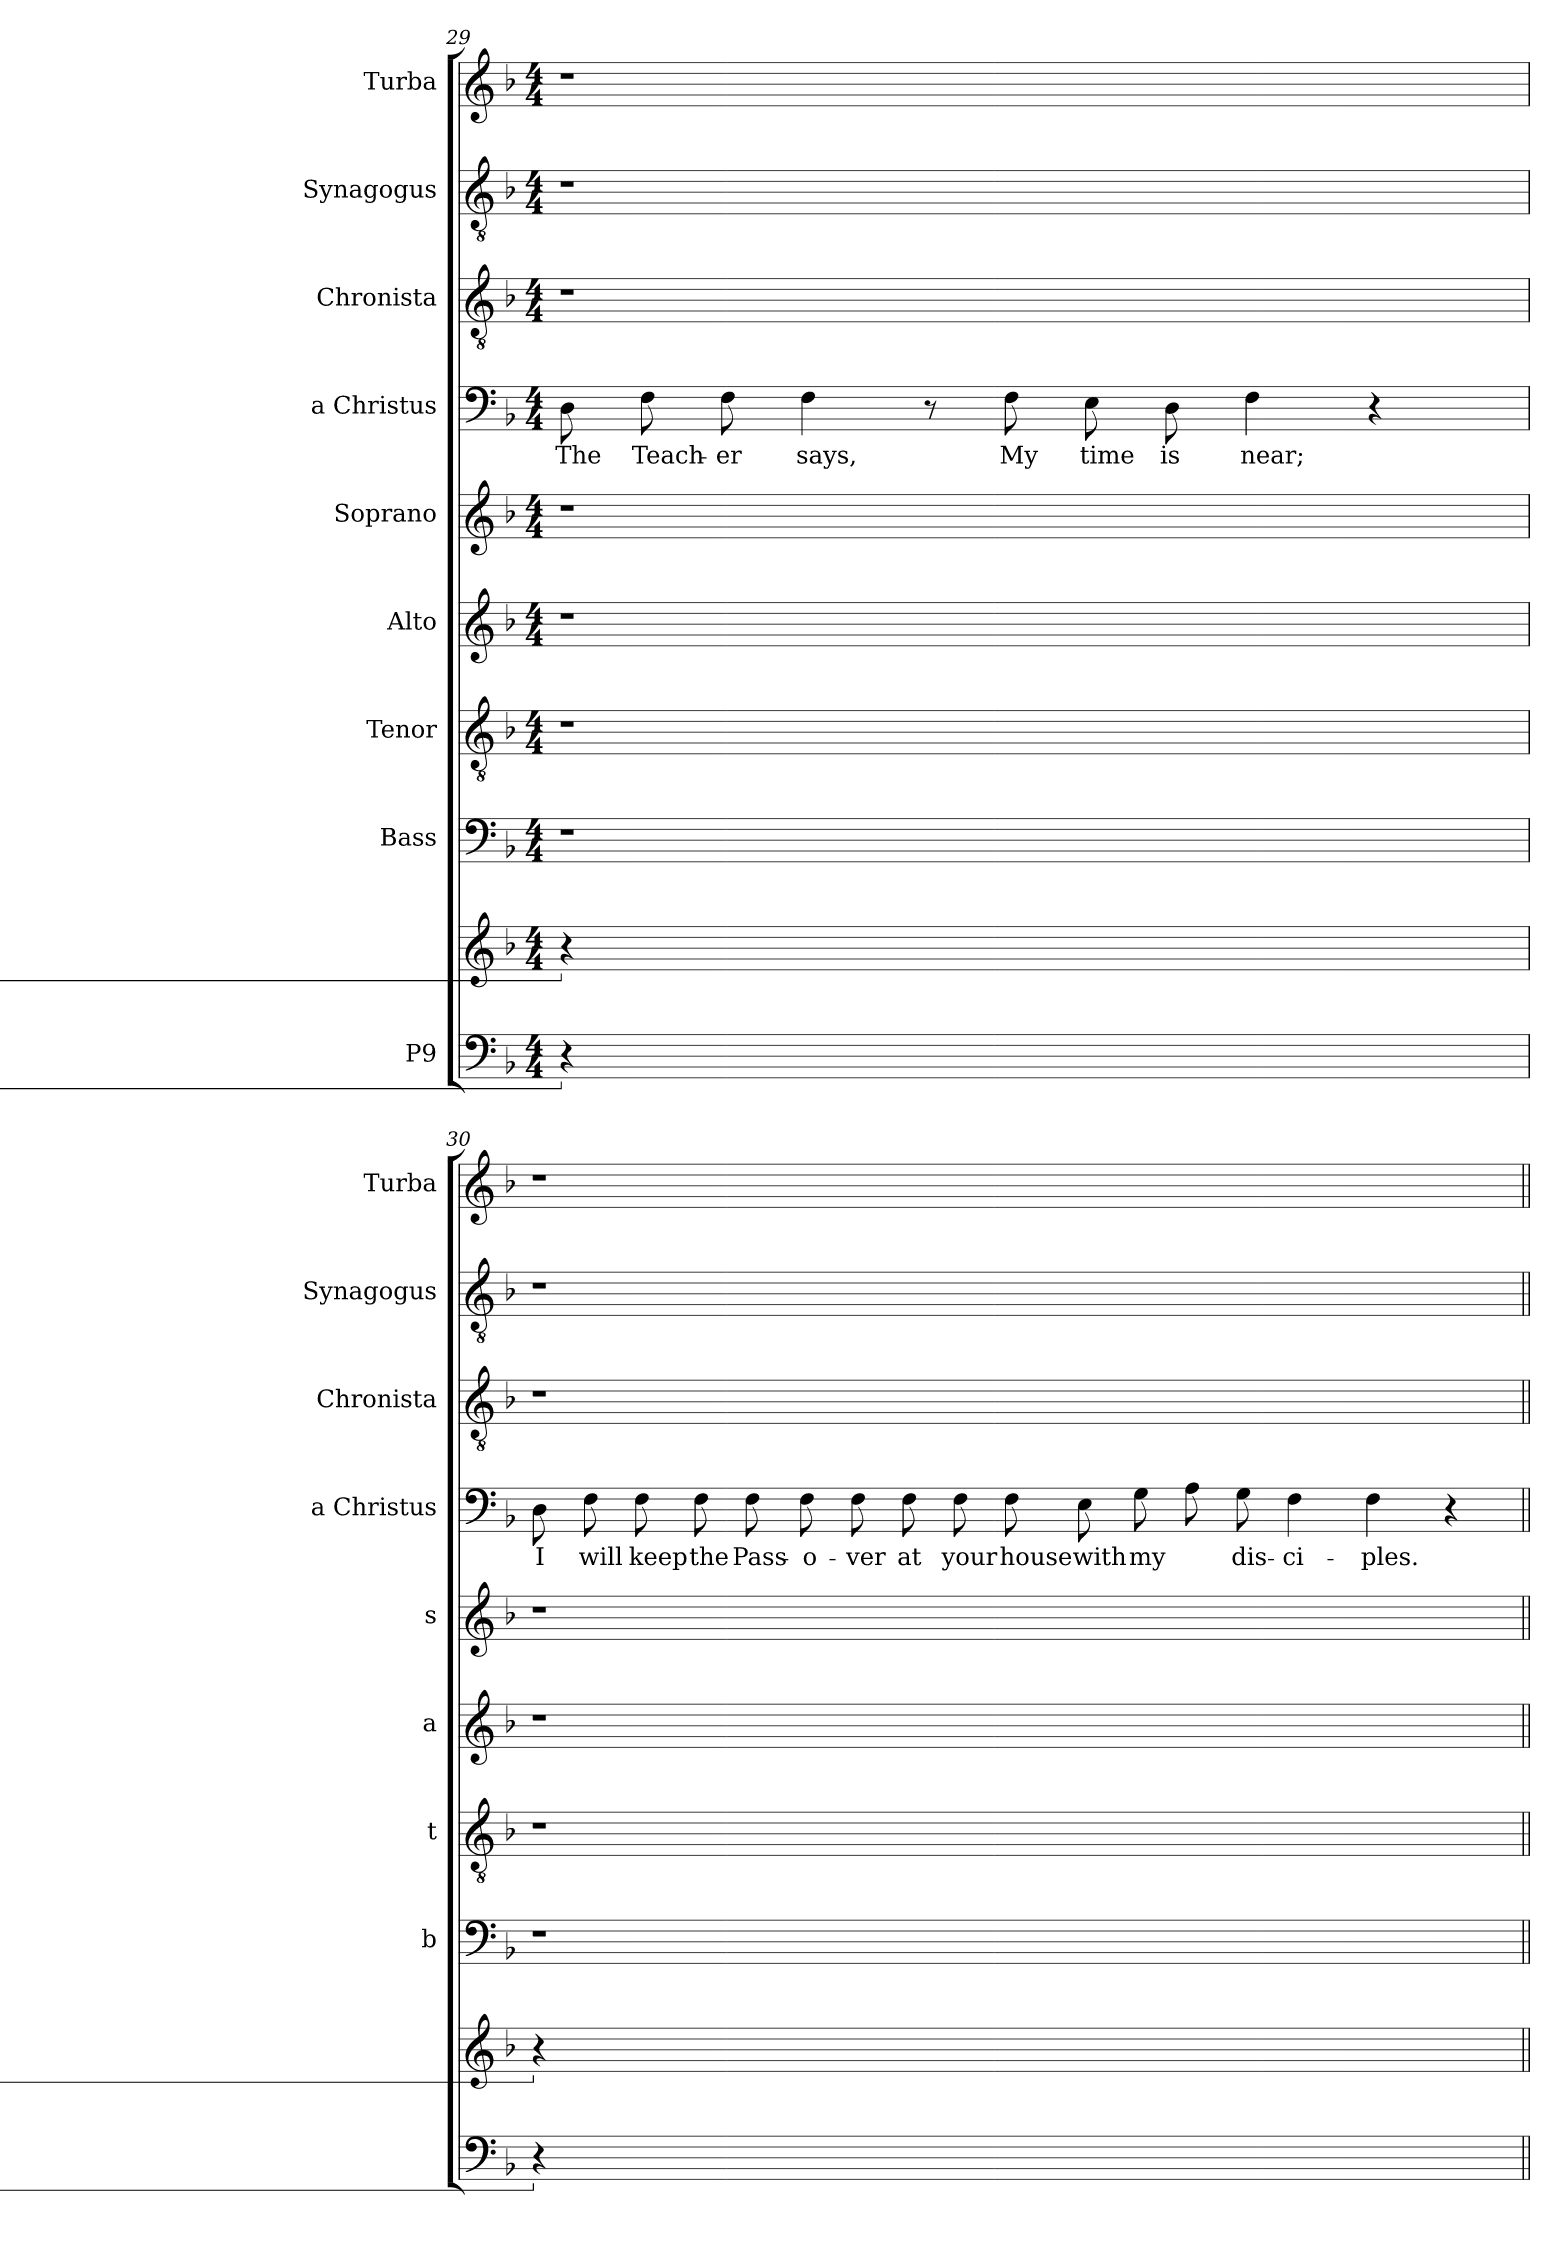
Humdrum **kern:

**kern	**kern	**kern	**kern	**kern	**kern	**kern	**text	**kern	**kern	**kern
*part9	*part9	*part8	*part7	*part6	*part5	*part4	*part4	*part3	*part2	*part1
*staff10	*staff9	*staff8	*staff7	*staff6	*staff5	*staff4	*staff4	*staff3	*staff2	*staff1
*I"P9	*	*I"Bass	*I"Tenor	*I"Alto	*I"Soprano	*I"a Christus	*	*I"Chronista	*I"Synagogus	*I"Turba
*	*	*I'b	*I't	*I'a	*I's	*I'a Christus	*	*I'Chronista	*I'Synagogus	*I'Turba
!!LO:LB:g=z
*clefF4	*clefG2	*clefF4	*clefGv2	*clefG2	*clefG2	*clefF4	*	*clefGv2	*clefGv2	*clefG2
*	*	*	*ITrd7c12	*	*	*	*	*ITrd7c12	*ITrd7c12	*
*k[b-]	*k[b-]	*k[b-]	*k[b-]	*k[b-]	*k[b-]	*k[b-]	*	*k[b-]	*k[b-]	*k[b-]
*F:	*F:	*F:	*F:	*F:	*F:	*F:	*	*F:	*F:	*F:
*M4/4	*M4/4	*M4/4	*M4/4	*M4/4	*M4/4	*M4/4	*	*M4/4	*M4/4	*M4/4
=29	=29	=29	=29	=29	=29	=29	=29	=29	=29	=29
!LO:N:vis=1	!LO:N:vis=1	!LO:N:vis=1	!LO:N:vis=1	!LO:N:vis=1	!LO:N:vis=1	!	!	!	!	!
!	!	!	!	!	!	!	!LO:LY:b:color=#000000	!LO:N:vis=1	!LO:N:vis=1	!LO:N:vis=1
8%13r	8%13r	1r	1r	1r	1r	8Di\	The	1r	1r	1r
!	!	!	!	!	!	!	!LO:LY:b:color=#000000	!	!	!
.	.	.	.	.	.	8Fi\	Teach-	.	.	.
!	!	!	!	!	!	!	!LO:LY:b:color=#000000	!	!	!
.	.	.	.	.	.	8Fi\	-er	.	.	.
!	!	!	!	!	!	!	!LO:LY:b:color=#000000	!	!	!
.	.	.	.	.	.	4Fi\	says,	.	.	.
.	.	.	.	.	.	8r	.	.	.	.
!	!	!	!	!	!	!	!LO:LY:b:color=#000000	!	!	!
.	.	.	.	.	.	8Fi\	My	.	.	.
!	!	!	!	!	!	!	!LO:LY:b:color=#000000	!	!	!
.	.	.	.	.	.	8Ei\	time	.	.	.
!	!	!	!	!	!	!	!LO:LY:b:color=#000000	!	!	!
.	.	2ryy	2ryy	2ryy	2ryy	8Di\	is	2ryy	2ryy	2ryy
!	!	!	!	!	!	!	!LO:LY:b:color=#000000	!	!	!
.	.	.	.	.	.	4Fi\	near;	.	.	.
.	.	.	.	.	.	4r	.	.	.	.
.	.	8ryy	8ryy	8ryy	8ryy	.	.	8ryy	8ryy	8ryy
!!LO:LB:g=z
=30	=30	=30	=30	=30	=30	=30	=30	=30	=30	=30
!LO:N:vis=1	!LO:N:vis=1	!LO:N:vis=1	!LO:N:vis=1	!LO:N:vis=1	!LO:N:vis=1	!	!	!	!	!
!	!	!	!	!	!	!	!LO:LY:b:color=#000000	!LO:N:vis=1	!LO:N:vis=1	!LO:N:vis=1
2%5r	2%5r	1r	1r	1r	1r	8Di\	I	1r	1r	1r
!	!	!	!	!	!	!	!LO:LY:b:color=#000000	!	!	!
.	.	.	.	.	.	8Fi\	will	.	.	.
!	!	!	!	!	!	!	!LO:LY:b:color=#000000	!	!	!
.	.	.	.	.	.	8Fi\	keep	.	.	.
!	!	!	!	!	!	!	!LO:LY:b:color=#000000	!	!	!
.	.	.	.	.	.	8Fi\	the	.	.	.
!	!	!	!	!	!	!	!LO:LY:b:color=#000000	!	!	!
.	.	.	.	.	.	8Fi\	Pass-	.	.	.
!	!	!	!	!	!	!	!LO:LY:b:color=#000000	!	!	!
.	.	.	.	.	.	8Fi\	-o-	.	.	.
!	!	!	!	!	!	!	!LO:LY:b:color=#000000	!	!	!
.	.	.	.	.	.	8Fi\	-ver	.	.	.
!	!	!	!	!	!	!	!LO:LY:b:color=#000000	!	!	!
.	.	.	.	.	.	8Fi\	at	.	.	.
!	!	!	!	!	!	!	!LO:LY:b:color=#000000	!	!	!
.	.	1.ryy	1.ryy	1.ryy	1.ryy	8Fi\	your	1.ryy	1.ryy	1.ryy
!	!	!	!	!	!	!	!LO:LY:b:color=#000000	!	!	!
.	.	.	.	.	.	8Fi\	house	.	.	.
!	!	!	!	!	!	!	!LO:LY:b:color=#000000	!	!	!
.	.	.	.	.	.	8Ei\	with	.	.	.
!	!	!	!	!	!	!	!LO:LY:b:color=#000000	!	!	!
.	.	.	.	.	.	8Gi\	my	.	.	.
.	.	.	.	.	.	8Ai\	.	.	.	.
!	!	!	!	!	!	!	!LO:LY:b:color=#000000	!	!	!
.	.	.	.	.	.	8Gi\	dis-	.	.	.
!	!	!	!	!	!	!	!LO:LY:b:color=#000000	!	!	!
.	.	.	.	.	.	4Fi\	-ci-	.	.	.
!	!	!	!	!	!	!	!LO:LY:b:color=#000000	!	!	!
.	.	.	.	.	.	4Fi\	-ples.	.	.	.
.	.	.	.	.	.	4r	.	.	.	.
=||	=||	=||	=||	=||	=||	=||	=||	=||	=||	=||
*-	*-	*-	*-	*-	*-	*-	*-	*-	*-	*-
